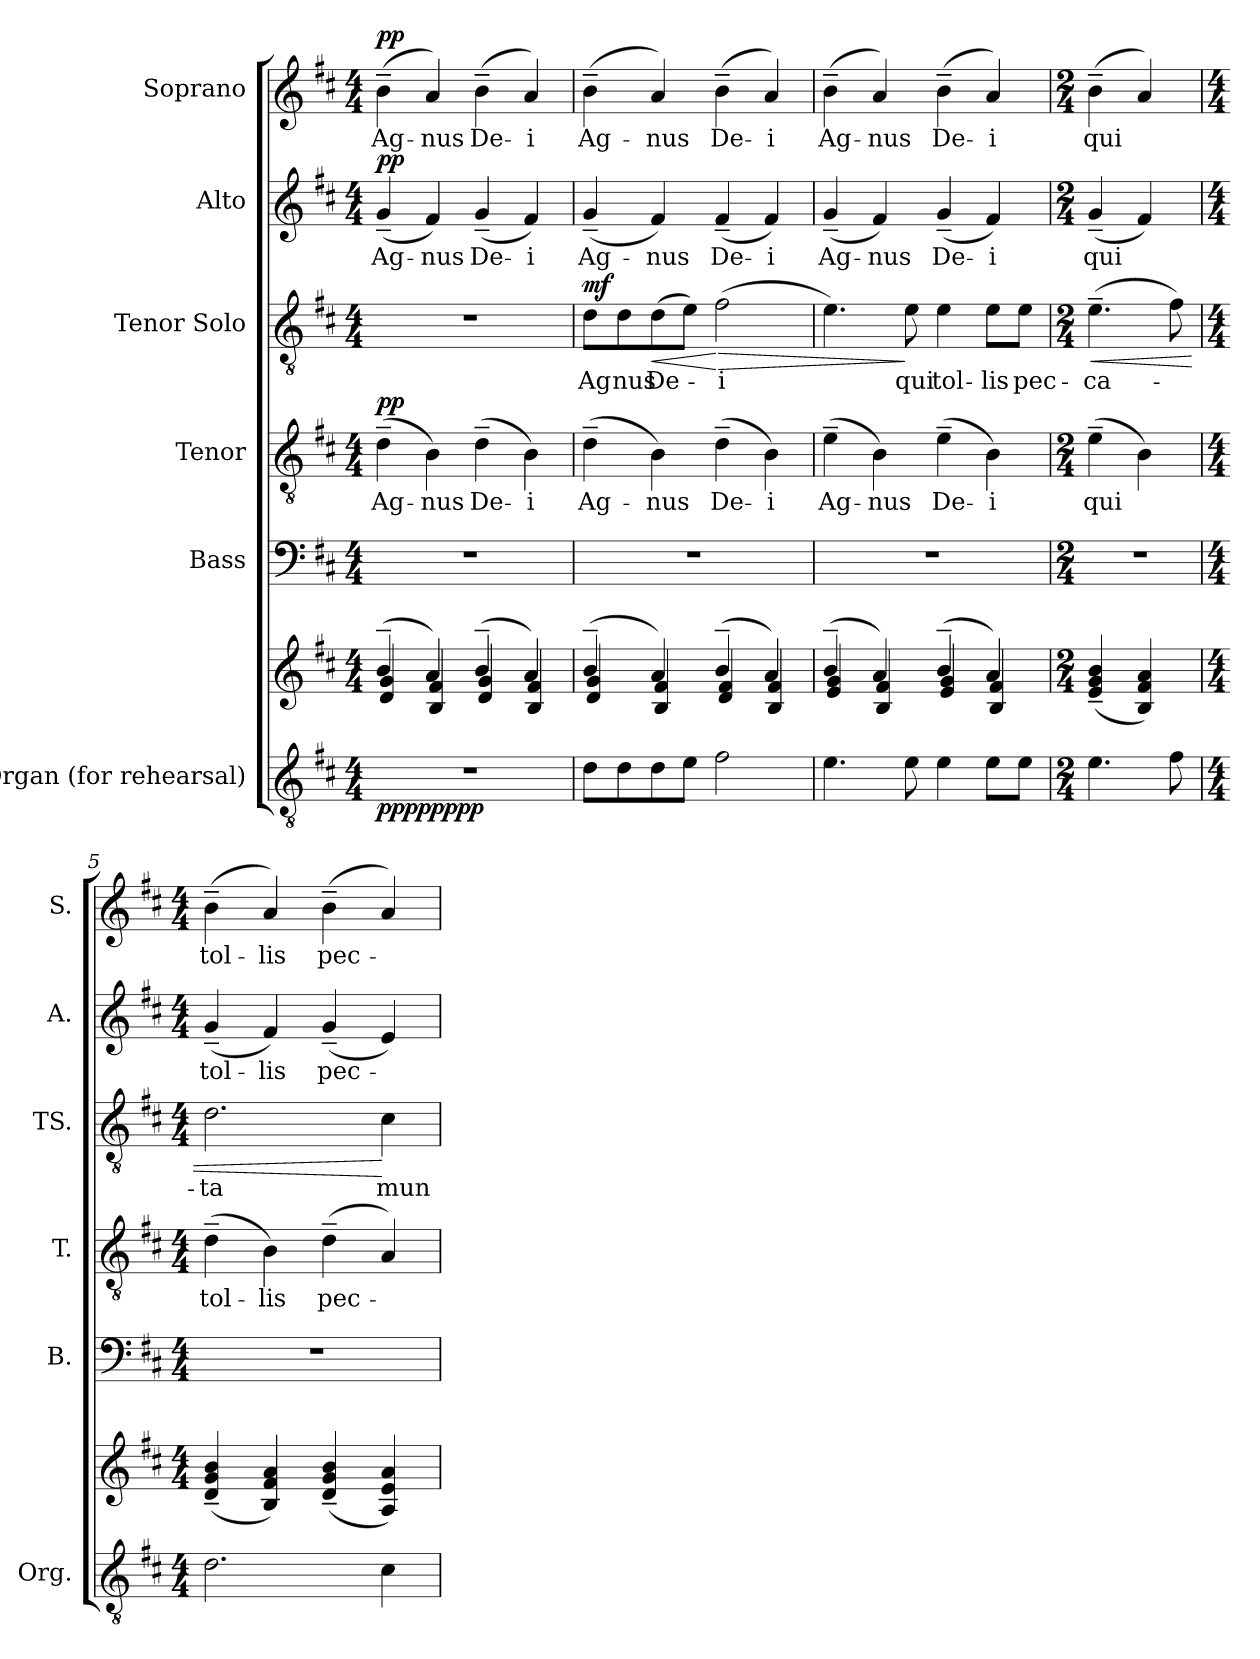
**kern	**kern	**dynam	**kern	**kern	**text	**dynam	**kern	**text	**dynam	**kern	**text	**dynam	**kern	**text	**dynam
*part6	*part6	*part6	*part5	*part4	*part4	*part4	*part3	*part3	*part3	*part2	*part2	*part2	*part1	*part1	*part1
*staff7	*staff6	*staff6/7	*staff5	*staff4	*staff4	*staff4	*staff3	*staff3	*staff3	*staff2	*staff2	*staff2	*staff1	*staff1	*staff1
*I"Organ  (for  rehearsal)	*	*	*I"Bass	*I"Tenor	*	*	*I"Tenor Solo	*	*	*I"Alto	*	*	*I"Soprano	*	*
*I'Org.	*	*	*I'B.	*I'T.	*	*	*I'TS.	*	*	*I'A.	*	*	*I'S.	*	*
*clefGv2	*clefG2	*	*clefF4	*clefGv2	*	*	*clefGv2	*	*	*clefG2	*	*	*clefG2	*	*
*k[f#c#]	*k[f#c#]	*	*k[f#c#]	*k[f#c#]	*	*	*k[f#c#]	*	*	*k[f#c#]	*	*	*k[f#c#]	*	*
*M4/4	*M4/4	*	*M4/4	*M4/4	*	*	*M4/4	*	*	*M4/4	*	*	*M4/4	*	*
*MM70	*MM70	*	*MM70	*MM70	*	*	*MM70	*	*	*MM70	*	*	*MM70	*	*
=1	=1	=1	=1	=1	=1	=1	=1	=1	=1	=1	=1	=1	=1	=1	=1
*	*^	*	*	*	*	*	*	*	*	*	*	*	*	*	*
!	!	!	!LO:DY:b=2	!	!	!LO:LY:b	!	!	!	!	!	!LO:LY:b	!	!	!LO:LY:b	!
!	!	!	!LO:DY:n=1:b	!	!	!	!	!	!	!	!	!	!	!	!	!
!	!	!	!LO:DY:n=2:b	!	!	!	!	!	!	!	!	!	!	!	!	!
!	!	!	!LO:DY:n=3:b	!	!	!	!LO:DY:b	!	!	!	!	!	!LO:DY:b	!	!	!LO:DY:b
1r	(>4b~/	4d/ 4g/	pp pp pp pp	1r	(>4d~\	Ag-	pp	1r	.	.	(<4g~/	Ag-	pp	(>4b~\	Ag-	pp
!	!	!	!	!	!	!LO:LY:b	!	!	!	!	!	!LO:LY:b	!	!	!LO:LY:b	!
.	4a/)	4B/ 4f#/	.	.	4B\)	-nus	.	.	.	.	4f#/)	-nus	.	4a/)	-nus	.
!	!	!	!	!	!	!LO:LY:b	!	!	!	!	!	!LO:LY:b	!	!	!LO:LY:b	!
.	(>4b~/	4d/ 4g/	.	.	(>4d~\	De-	.	.	.	.	(<4g~/	De-	.	(>4b~\	De-	.
!	!	!	!	!	!	!LO:LY:b	!	!	!	!	!	!LO:LY:b	!	!	!LO:LY:b	!
.	4a/)	4B/ 4f#/	.	.	4B\)	-i	.	.	.	.	4f#/)	-i	.	4a/)	-i	.
=2	=2	=2	=2	=2	=2	=2	=2	=2	=2	=2	=2	=2	=2	=2	=2	=2
!	!	!	!	!	!	!LO:LY:b	!	!	!LO:LY:b	!LO:DY:b	!	!LO:LY:b	!	!	!LO:LY:b	!
8d\L	(>4b~/	4d/ 4g/	.	1r	(>4d~\	Ag-	.	8d\L	Ag-	mf	(<4g~/	Ag-	.	(>4b~\	Ag-	.
!	!	!	!	!	!	!	!	!	!LO:LY:b	!	!	!	!	!	!	!
8d\	.	.	.	.	.	.	.	8d\	-nus	.	.	.	.	.	.	.
!	!	!	!	!	!	!LO:LY:b	!	!	!LO:LY:b	!LO:HP:b	!	!LO:LY:b	!	!	!LO:LY:b	!
8d\	4a/)	4B/ 4f#/	.	.	4B\)	-nus	.	(>8d\	De-	<	4f#/)	-nus	.	4a/)	-nus	.
8e\J	.	.	.	.	.	.	.	8e\J)	.	.	.	.	.	.	.	.
!	!	!	!	!	!	!LO:LY:b	!	!	!LO:LY:b	!LO:HP:n=1:b	!	!LO:LY:b	!	!	!LO:LY:b	!
2f#\	(>4b~/	4d/ 4f#/	.	.	(>4d~\	De-	.	(<2f#\	-i	[ >	(<4f#~/	De-	.	(>4b~\	De-	.
!	!	!	!	!	!	!LO:LY:b	!	!	!	!	!	!LO:LY:b	!	!	!LO:LY:b	!
.	4a/)	4B/ 4f#/	.	.	4B\)	-i	.	.	.	.	4f#/)	-i	.	4a/)	-i	.
=3	=3	=3	=3	=3	=3	=3	=3	=3	=3	=3	=3	=3	=3	=3	=3	=3
!	!	!	!	!	!	!LO:LY:b	!	!	!	!	!	!LO:LY:b	!	!	!LO:LY:b	!
4.e\	(>4b~/	4e/ 4g/	.	1r	(>4e~\	Ag-	.	4.e\)	.	.	(<4g~/	Ag-	.	(>4b~\	Ag-	.
!	!	!	!	!	!	!LO:LY:b	!	!	!	!	!	!LO:LY:b	!	!	!LO:LY:b	!
.	4a/)	4B/ 4f#/	.	.	4B\)	-nus	.	.	.	.	4f#/)	-nus	.	4a/)	-nus	.
!	!	!	!	!	!	!	!	!	!LO:LY:b	!	!	!	!	!	!	!
8e\	.	.	.	.	.	.	.	8e\	qui-	]	.	.	.	.	.	.
!	!	!	!	!	!	!LO:LY:b	!	!	!LO:LY:b	!	!	!LO:LY:b	!	!	!LO:LY:b	!
4e\	(>4b~/	4e/ 4g/	.	.	(>4e~\	De-	.	4e\	-tol-	.	(<4g~/	De-	.	(>4b~\	De-	.
!	!	!	!	!	!	!LO:LY:b	!	!	!LO:LY:b	!	!	!LO:LY:b	!	!	!LO:LY:b	!
8e\L	4a/)	4B/ 4f#/	.	.	4B\)	-i	.	8e\L	-lis	.	4f#/)	-i	.	4a/)	-i	.
!	!	!	!	!	!	!	!	!	!LO:LY:b	!	!	!	!	!	!	!
8e\J	.	.	.	.	.	.	.	8e\J	pec-	.	.	.	.	.	.	.
*	*v	*v	*	*	*	*	*	*	*	*	*	*	*	*	*	*
=4	=4	=4	=4	=4	=4	=4	=4	=4	=4	=4	=4	=4	=4	=4	=4
*M2/4	*M2/4	*	*M2/4	*M2/4	*	*	*M2/4	*	*	*M2/4	*	*	*M2/4	*	*
!	!	!	!	!	!LO:LY:b	!	!	!LO:LY:b	!LO:HP:b	!	!LO:LY:b	!	!	!LO:LY:b	!
4.e\	(<4e/~ 4g/~ 4b/~	.	2r	(>4e~\	qui	.	(>4.e~\	-ca-	<	(<4g~/	qui	.	(>4b~\	qui	.
.	4B/ 4f#/ 4a/)	.	.	4B\)	.	.	.	.	.	4f#/)	.	.	4a/)	.	.
8f#\	.	.	.	.	.	.	8f#\)	.	.	.	.	.	.	.	.
!!LO:PB:g=z
=5	=5	=5	=5	=5	=5	=5	=5	=5	=5	=5	=5	=5	=5	=5	=5
*M4/4	*M4/4	*	*M4/4	*M4/4	*	*	*M4/4	*	*	*M4/4	*	*	*M4/4	*	*
!	!	!	!	!	!LO:LY:b	!	!	!LO:LY:b	!	!	!LO:LY:b	!	!	!LO:LY:b	!
2.d\	(<4d/~ 4g/~ 4b/~	.	1r	(>4d~\	tol-	.	2.d\	-ta	.	(<4g~/	tol-	.	(>4b~\	tol-	.
!	!	!	!	!	!LO:LY:b	!	!	!	!	!	!LO:LY:b	!	!	!LO:LY:b	!
.	4B/ 4f#/ 4a/)	.	.	4B\)	-lis	.	.	.	.	4f#/)	-lis	.	4a/)	-lis	.
!	!	!	!	!	!LO:LY:b	!	!	!	!	!	!LO:LY:b	!	!	!LO:LY:b	!
.	(<4d/~ 4g/~ 4b/~	.	.	(>4d~\	pec-	.	.	.	.	(<4g~/	pec-	.	(>4b~\	pec-	.
!	!	!	!	!	!	!	!	!LO:LY:b	!	!	!	!	!	!	!
4c#\	4A/ 4e/ 4a/)	.	.	4A/)	.	.	4c#\	mun-	[	4e/)	.	.	4a/)	.	.
=	=	=	=	=	=	=	=	=	=	=	=	=	=	=	=
*-	*-	*-	*-	*-	*-	*-	*-	*-	*-	*-	*-	*-	*-	*-	*-
